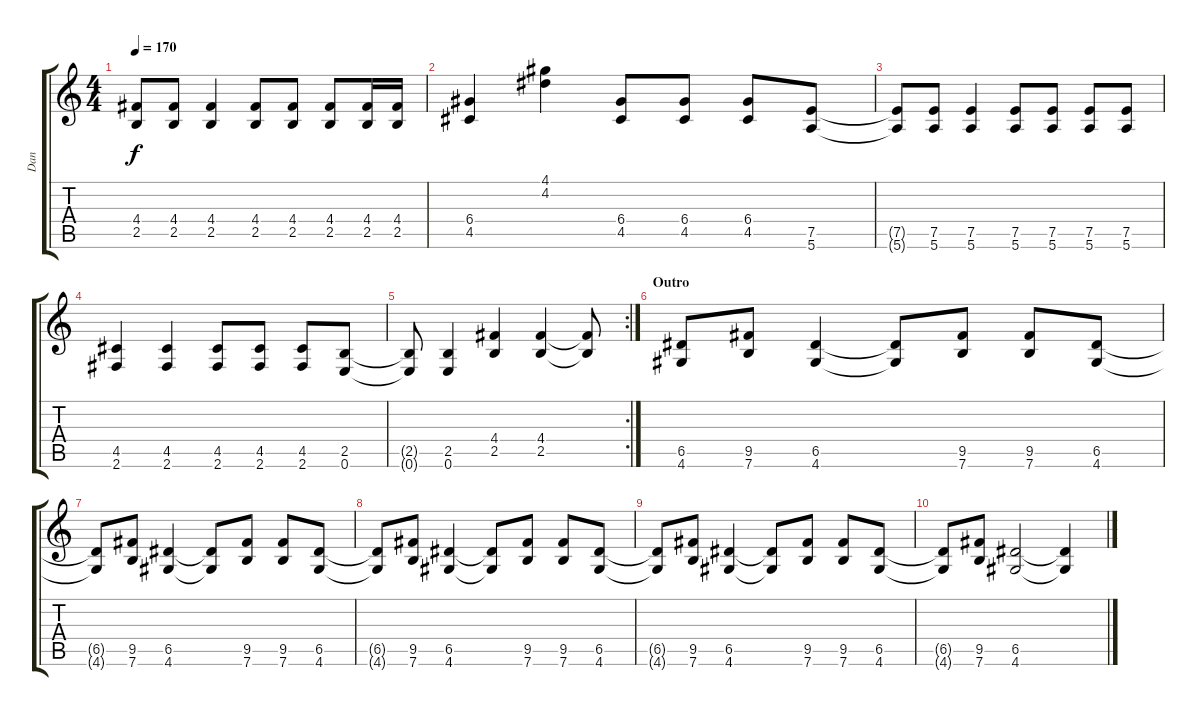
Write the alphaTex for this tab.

\track ("Dan" "Dan") {instrument distortionguitar}
\staff {score tabs}
\tuning (E4 B3 G3 D3 A2 E2) {hide}
\ts (4 4)
\tempo 170
\clef g2
\ks c
(4.4{t} 2.5{t}).8{dy f} (4.4 2.5).8 (4.4 2.5).4 (4.4 2.5).8 (4.4 2.5).8 (4.4 2.5).8 (4.4 2.5).16 (4.4 2.5).16 |
(6.4 4.5).4 (4.1 4.2).4 (6.4 4.5).8 (6.4 4.5).8 (6.4 4.5).8 (7.5 5.6).8 |
(7.5{t} 5.6{t}).8 (7.5 5.6).8 (7.5 5.6).4 (7.5 5.6).8 (7.5 5.6).8 (7.5 5.6).8 (7.5 5.6).8 |
(4.5 2.6).4 (4.5 2.6).4 (4.5 2.6).8 (4.5 2.6).8 (4.5 2.6).8 (2.5 0.6).8 |
\rc 2
(2.5{t} 0.6{t}).8 (2.5 0.6).4 (4.4 2.5).4 (4.4 2.5).4 (4.4{t} 2.5{t}).8 |
\section ("" "Outro")
(6.5 4.6).8 (9.5 7.6).8 (6.5 4.6).4 (6.5{t} 4.6{t}).8 (9.5 7.6).8 (9.5 7.6).8 (6.5 4.6).8 |
(6.5{t} 4.6{t}).8 (9.5 7.6).8 (6.5 4.6).4 (6.5{t} 4.6{t}).8 (9.5 7.6).8 (9.5 7.6).8 (6.5 4.6).8 |
(6.5{t} 4.6{t}).8 (9.5 7.6).8 (6.5 4.6).4 (6.5{t} 4.6{t}).8 (9.5 7.6).8 (9.5 7.6).8 (6.5 4.6).8 |
(6.5{t} 4.6{t}).8 (9.5 7.6).8 (6.5 4.6).4 (6.5{t} 4.6{t}).8 (9.5 7.6).8 (9.5 7.6).8 (6.5 4.6).8 |
(6.5{t} 4.6{t}).8 (9.5 7.6).8 (6.5 4.6).2 (6.5{t} 4.6{t}).4
